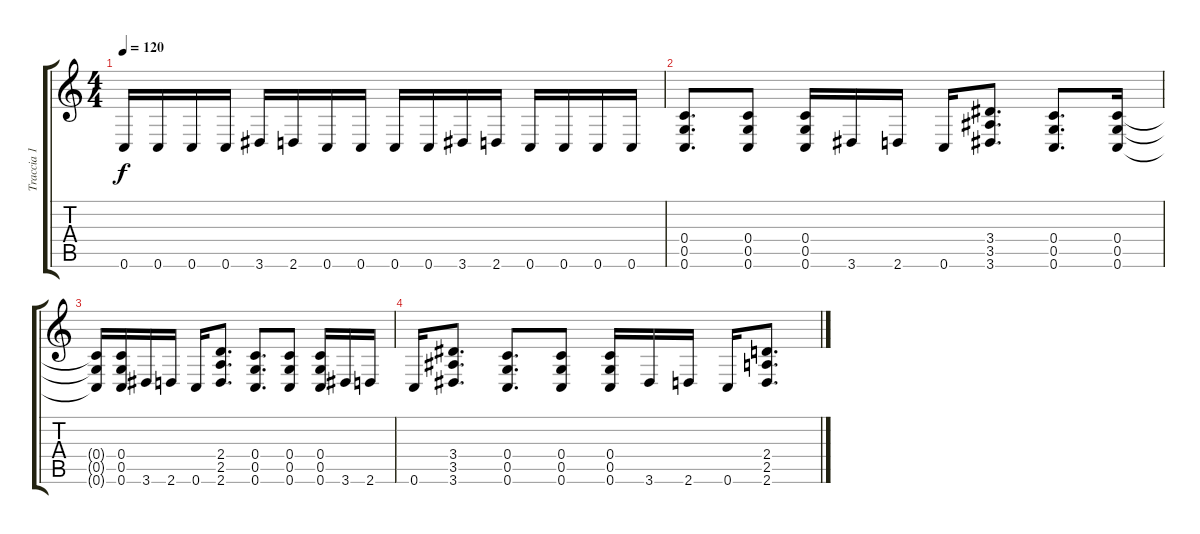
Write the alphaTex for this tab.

\track ("Traccia 1" "Traccia 1") {instrument acousticguitarnylon}
\staff {score tabs}
\tuning (D4 A3 F3 C3 G2 C2) {hide}
\ts (4 4)
\tempo 120
\clef g2
\ks c
0.6.16{dy f} 0.6.16 0.6.16 0.6.16 3.6.16 2.6.16 0.6.16 0.6.16 0.6.16 0.6.16 3.6.16 2.6.16 0.6.16 0.6.16 0.6.16 0.6.16 |
(0.4 0.5 0.6).8{d} (0.4 0.5 0.6).8 (0.4 0.5 0.6).16 3.6.16 2.6.16 0.6.16 (3.4 3.5 3.6).8{d} (0.4 0.5 0.6).8{d} (0.4 0.5 0.6).16 |
(0.4{t} 0.5{t} 0.6{t}).16 (0.4 0.5 0.6).16 3.6.16 2.6.16 0.6.16 (2.4 2.5 2.6).8{d} (0.4 0.5 0.6).8{d} (0.4 0.5 0.6).8 (0.4 0.5 0.6).16 3.6.16 2.6.16 |
0.6.16 (3.4 3.5 3.6).8{d} (0.4 0.5 0.6).8{d} (0.4 0.5 0.6).8 (0.4 0.5 0.6).16 3.6.16 2.6.16 0.6.16 (2.4 2.5 2.6).8{d}
